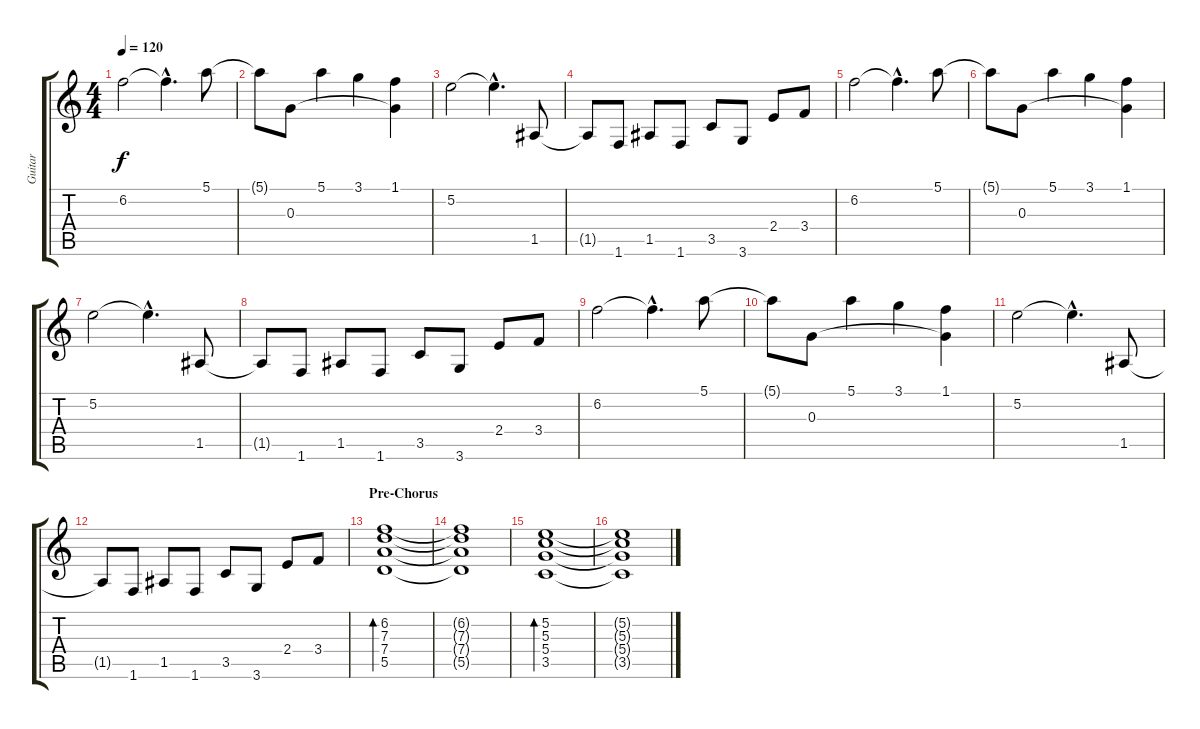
\track ("Guitar" "Guitar") {instrument acousticguitarsteel}
\staff {score tabs}
\tuning (E4 B3 G3 D3 A2 E2) {hide}
\ts (4 4)
\tempo 120
\clef g2
\ks c
6.2.2{dy f} 6.2{hac t}.4{d} 5.1.8 |
5.1{t}.8 0.3.8 5.1.4 3.1.4 (1.1 0.3{t}).4 |
5.2.2 5.2{hac t}.4{d} 1.5.8 |
1.5{t}.8 1.6.8 1.5.8 1.6.8 3.5.8 3.6.8 2.4.8 3.4.8 |
6.2.2 6.2{hac t}.4{d} 5.1.8 |
5.1{t}.8 0.3.8 5.1.4 3.1.4 (1.1 0.3{t}).4 |
5.2.2 5.2{hac t}.4{d} 1.5.8 |
1.5{t}.8 1.6.8 1.5.8 1.6.8 3.5.8 3.6.8 2.4.8 3.4.8 |
6.2.2 6.2{hac t}.4{d} 5.1.8 |
5.1{t}.8 0.3.8 5.1.4 3.1.4 (1.1 0.3{t}).4 |
5.2.2 5.2{hac t}.4{d} 1.5.8 |
1.5{t}.8 1.6.8 1.5.8 1.6.8 3.5.8 3.6.8 2.4.8 3.4.8 |
\section ("" "Pre-Chorus")
(6.2 7.3 7.4 5.5).1{bd 240} |
(6.2{t} 7.3{t} 7.4{t} 5.5{t}).1 |
(5.2 5.3 5.4 3.5).1{bd 240} |
(5.2{t} 5.3{t} 5.4{t} 3.5{t}).1
